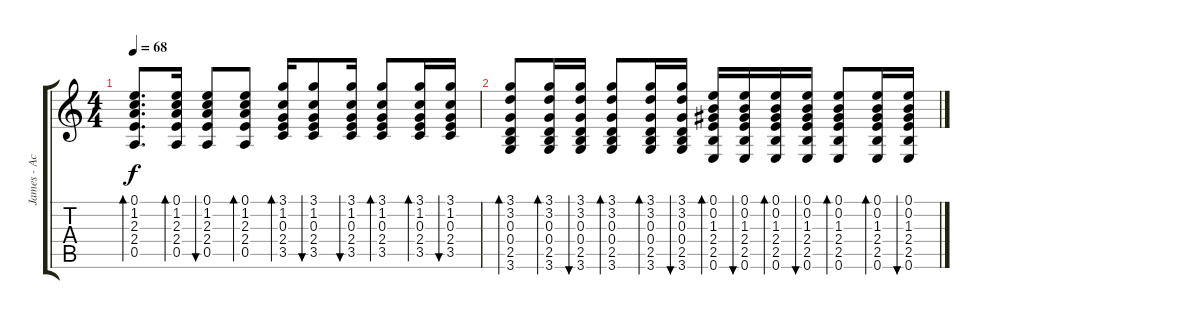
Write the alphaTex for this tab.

\track ("James - Acoustic" "James - Ac") {instrument acousticguitarnylon}
\staff {score tabs}
\tuning (E4 B3 G3 D3 A2 E2) {hide}
\ts (4 4)
\tempo 68
\clef g2
\ks c
(0.1 1.2 2.3 2.4 0.5).8{d bd 30 dy f} (0.1 1.2 2.3 2.4 0.5).16{bd 30} (0.1 1.2 2.3 2.4 0.5).8{bu 30} (0.1 1.2 2.3 2.4 0.5).8{bd 30} (3.1 1.2 0.3 2.4 3.5).16{bd 30} (3.1 1.2 0.3 2.4 3.5).8{bu 30} (3.1 1.2 0.3 2.4 3.5).16{bu 30} (3.1 1.2 0.3 2.4 3.5).8{bd 30} (3.1 1.2 0.3 2.4 3.5).16{bd 30} (3.1 1.2 0.3 2.4 3.5).16{bu 30} |
(3.1 3.2 0.3 0.4 2.5 3.6).8{bd 30} (3.1 3.2 0.3 0.4 2.5 3.6).16{bd 30} (3.1 3.2 0.3 0.4 2.5 3.6).16{bu 30} (3.1 3.2 0.3 0.4 2.5 3.6).8{bd 30} (3.1 3.2 0.3 0.4 2.5 3.6).16{bd 30} (3.1 3.2 0.3 0.4 2.5 3.6).16{bu 30} (0.1 0.2 1.3 2.4 2.5 0.6).16{bd 30} (0.1 0.2 1.3 2.4 2.5 0.6).16{bu 30} (0.1 0.2 1.3 2.4 2.5 0.6).16{bd 30} (0.1 0.2 1.3 2.4 2.5 0.6).16{bu 30} (0.1 0.2 1.3 2.4 2.5 0.6).8{bd 30} (0.1 0.2 1.3 2.4 2.5 0.6).16{bd 30} (0.1 0.2 1.3 2.4 2.5 0.6).16{bu 30}
